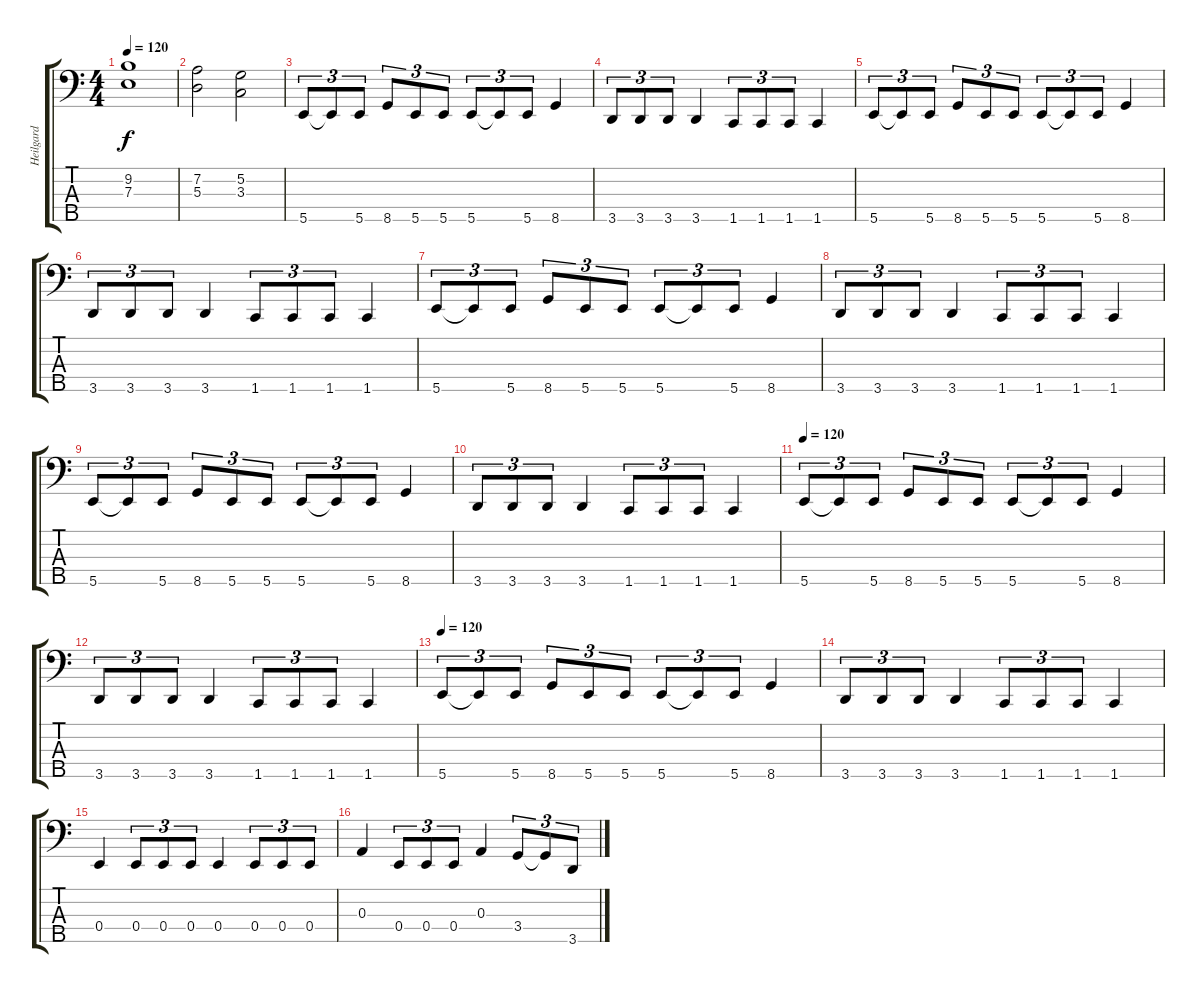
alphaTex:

\track ("Heilgard" "Heilgard") {instrument electricbassfinger}
\staff {score tabs}
\tuning (G2 D2 A1 E1 B0) {hide}
\ts (4 4)
\tempo 120
\clef f4
\ks c
(9.2 7.3).1{dy f} |
(7.2 5.3).2 (5.2 3.3).2 |
5.5.8{tu (3 2)} 5.5{t}.8{tu (3 2)} 5.5.8{tu (3 2)} 8.5.8{tu (3 2)} 5.5.8{tu (3 2)} 5.5.8{tu (3 2)} 5.5.8{tu (3 2)} 5.5{t}.8{tu (3 2)} 5.5.8{tu (3 2)} 8.5.4 |
3.5.8{tu (3 2)} 3.5.8{tu (3 2)} 3.5.8{tu (3 2)} 3.5.4 1.5.8{tu (3 2)} 1.5.8{tu (3 2)} 1.5.8{tu (3 2)} 1.5.4 |
5.5.8{tu (3 2)} 5.5{t}.8{tu (3 2)} 5.5.8{tu (3 2)} 8.5.8{tu (3 2)} 5.5.8{tu (3 2)} 5.5.8{tu (3 2)} 5.5.8{tu (3 2)} 5.5{t}.8{tu (3 2)} 5.5.8{tu (3 2)} 8.5.4 |
3.5.8{tu (3 2)} 3.5.8{tu (3 2)} 3.5.8{tu (3 2)} 3.5.4 1.5.8{tu (3 2)} 1.5.8{tu (3 2)} 1.5.8{tu (3 2)} 1.5.4 |
5.5.8{tu (3 2)} 5.5{t}.8{tu (3 2)} 5.5.8{tu (3 2)} 8.5.8{tu (3 2)} 5.5.8{tu (3 2)} 5.5.8{tu (3 2)} 5.5.8{tu (3 2)} 5.5{t}.8{tu (3 2)} 5.5.8{tu (3 2)} 8.5.4 |
3.5.8{tu (3 2)} 3.5.8{tu (3 2)} 3.5.8{tu (3 2)} 3.5.4 1.5.8{tu (3 2)} 1.5.8{tu (3 2)} 1.5.8{tu (3 2)} 1.5.4 |
5.5.8{tu (3 2)} 5.5{t}.8{tu (3 2)} 5.5.8{tu (3 2)} 8.5.8{tu (3 2)} 5.5.8{tu (3 2)} 5.5.8{tu (3 2)} 5.5.8{tu (3 2)} 5.5{t}.8{tu (3 2)} 5.5.8{tu (3 2)} 8.5.4 |
3.5.8{tu (3 2)} 3.5.8{tu (3 2)} 3.5.8{tu (3 2)} 3.5.4 1.5.8{tu (3 2)} 1.5.8{tu (3 2)} 1.5.8{tu (3 2)} 1.5.4 |
\tempo 120
5.5.8{tu (3 2)} 5.5{t}.8{tu (3 2)} 5.5.8{tu (3 2)} 8.5.8{tu (3 2)} 5.5.8{tu (3 2)} 5.5.8{tu (3 2)} 5.5.8{tu (3 2)} 5.5{t}.8{tu (3 2)} 5.5.8{tu (3 2)} 8.5.4 |
3.5.8{tu (3 2)} 3.5.8{tu (3 2)} 3.5.8{tu (3 2)} 3.5.4 1.5.8{tu (3 2)} 1.5.8{tu (3 2)} 1.5.8{tu (3 2)} 1.5.4 |
\tempo 120
5.5.8{tu (3 2)} 5.5{t}.8{tu (3 2)} 5.5.8{tu (3 2)} 8.5.8{tu (3 2)} 5.5.8{tu (3 2)} 5.5.8{tu (3 2)} 5.5.8{tu (3 2)} 5.5{t}.8{tu (3 2)} 5.5.8{tu (3 2)} 8.5.4 |
3.5.8{tu (3 2)} 3.5.8{tu (3 2)} 3.5.8{tu (3 2)} 3.5.4 1.5.8{tu (3 2)} 1.5.8{tu (3 2)} 1.5.8{tu (3 2)} 1.5.4 |
0.4.4 0.4.8{tu (3 2)} 0.4.8{tu (3 2)} 0.4.8{tu (3 2)} 0.4.4 0.4.8{tu (3 2)} 0.4.8{tu (3 2)} 0.4.8{tu (3 2)} |
0.3.4 0.4.8{tu (3 2)} 0.4.8{tu (3 2)} 0.4.8{tu (3 2)} 0.3.4 3.4.8{tu (3 2)} 3.4{t}.8{tu (3 2)} 3.5.8{tu (3 2)}
